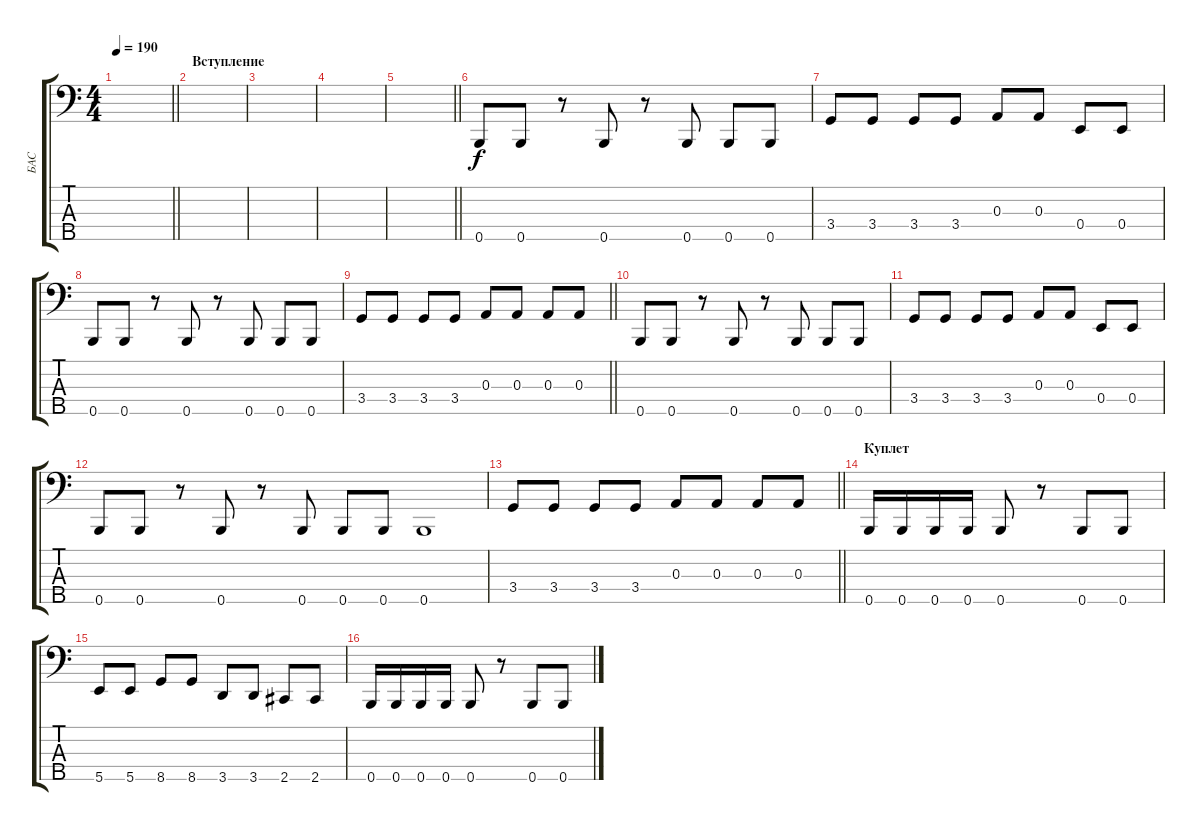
\track ("БАС" "БАС") {instrument electricbasspick}
\staff {score tabs}
\tuning (G2 D2 A1 E1 B0) {hide}
\ts (4 4)
\tempo 190
\clef f4
\barLineRight lightlight
\ks c
|
\section ("" "Вступление")
|
|
|
\barLineRight lightlight
|
0.5.8 0.5.8 r.8 0.5.8 r.8 0.5.8 0.5.8 0.5.8 |
3.4.8 3.4.8 3.4.8 3.4.8 0.3.8 0.3.8 0.4.8 0.4.8 |
0.5.8 0.5.8 r.8 0.5.8 r.8 0.5.8 0.5.8 0.5.8 |
\barLineRight lightlight
3.4.8 3.4.8 3.4.8 3.4.8 0.3.8 0.3.8 0.3.8 0.3.8 |
0.5.8 0.5.8 r.8 0.5.8 r.8 0.5.8 0.5.8 0.5.8 |
3.4.8 3.4.8 3.4.8 3.4.8 0.3.8 0.3.8 0.4.8 0.4.8 |
0.5.8 0.5.8 r.8 0.5.8 r.8 0.5.8 0.5.8 0.5.8 0.5.1 |
\barLineRight lightlight
3.4.8 3.4.8 3.4.8 3.4.8 0.3.8 0.3.8 0.3.8 0.3.8 |
\section ("" "Куплет")
0.5.16 0.5.16 0.5.16 0.5.16 0.5.8 r.8 0.5.8 0.5.8 |
5.5.8 5.5.8 8.5.8 8.5.8 3.5.8 3.5.8 2.5.8 2.5.8 |
0.5.16 0.5.16 0.5.16 0.5.16 0.5.8 r.8 0.5.8 0.5.8
